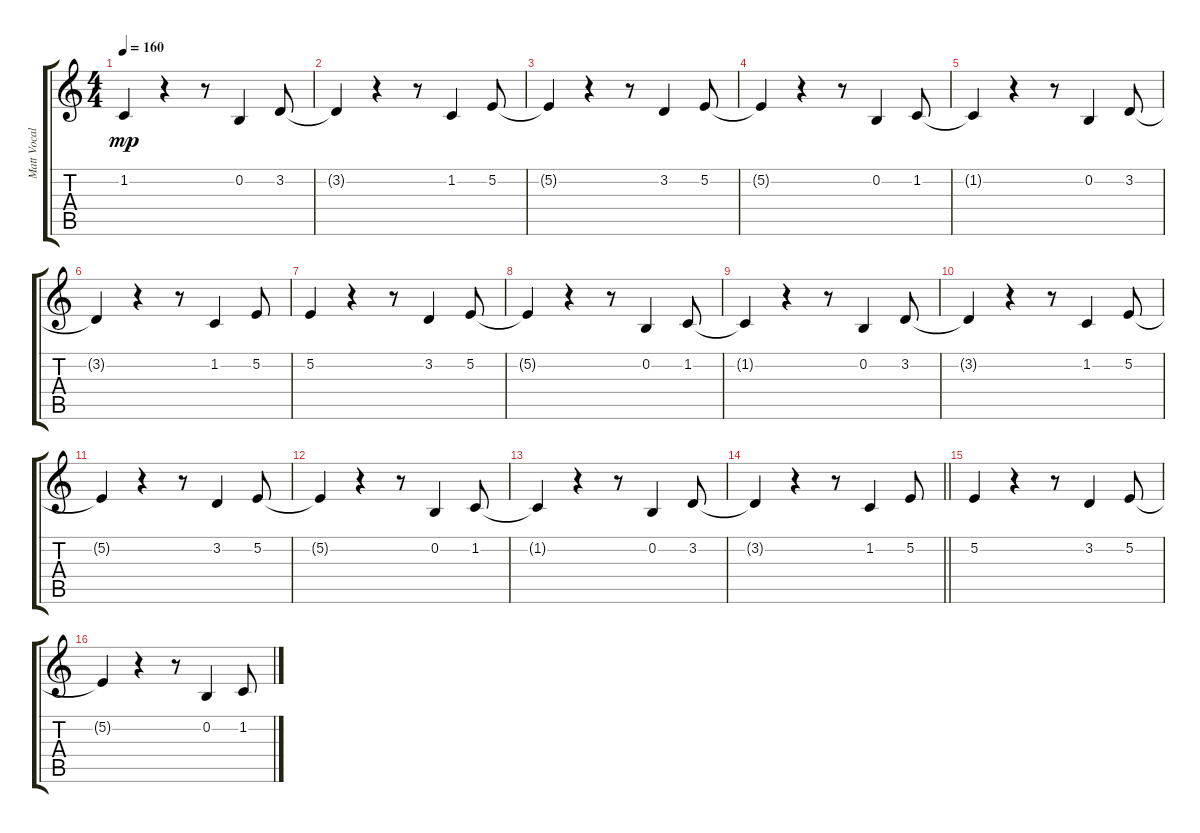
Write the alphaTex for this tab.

\track ("Matt Vocals" "Matt Vocal") {instrument oboe}
\staff {score tabs}
\tuning (E4 B3 G3 D3 A2 E2) {hide}
\ts (4 4)
\tempo 160
\clef g2
\ks c
1.2{t}.4{dy mp} r.4 r.8 0.2.4 3.2.8 |
3.2{t}.4 r.4 r.8 1.2.4 5.2.8 |
5.2{t}.4 r.4 r.8 3.2.4 5.2.8 |
5.2{t}.4 r.4 r.8 0.2.4 1.2.8 |
1.2{t}.4 r.4 r.8 0.2.4 3.2.8 |
3.2{t}.4 r.4 r.8 1.2.4 5.2.8 |
5.2.4 r.4 r.8 3.2.4 5.2.8 |
5.2{t}.4 r.4 r.8 0.2.4 1.2.8 |
1.2{t}.4 r.4 r.8 0.2.4 3.2.8 |
3.2{t}.4 r.4 r.8 1.2.4 5.2.8 |
5.2{t}.4 r.4 r.8 3.2.4 5.2.8 |
5.2{t}.4 r.4 r.8 0.2.4 1.2.8 |
1.2{t}.4 r.4 r.8 0.2.4 3.2.8 |
\barLineRight lightlight
3.2{t}.4 r.4 r.8 1.2.4 5.2.8 |
5.2.4 r.4 r.8 3.2.4 5.2.8 |
5.2{t}.4 r.4 r.8 0.2.4 1.2.8
